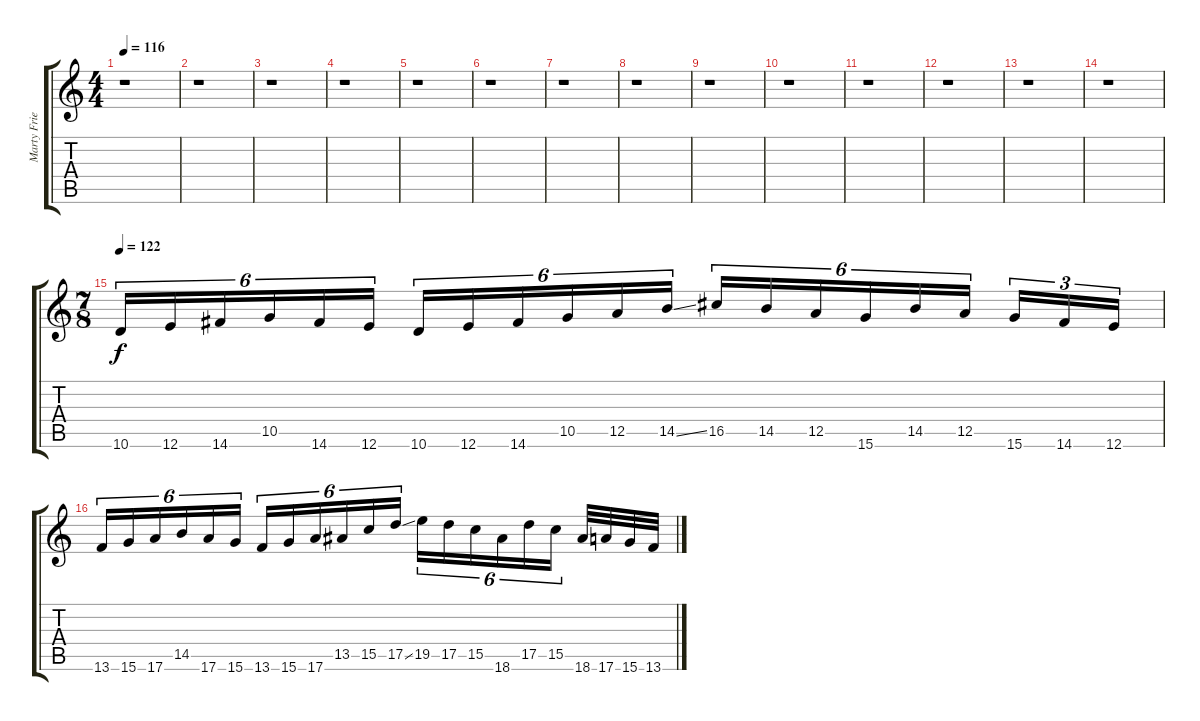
\track ("Marty Friedman" "Marty Frie") {instrument acousticguitarsteel}
\staff {score tabs}
\tuning (E4 B3 G3 D3 A2 E2) {hide}
\ts (4 4)
\tempo 116
\clef g2
\ks c
r.1{dy f} |
r.1 |
r.1 |
r.1 |
r.1 |
r.1 |
r.1 |
r.1 |
r.1 |
r.1 |
r.1 |
r.1 |
r.1 |
r.1 |
\ts (7 8)
\tempo 122
10.6.16{tu (6 4) instrument overdrivenguitar} 12.6.16{tu (6 4)} 14.6.16{tu (6 4)} 10.5.16{tu (6 4)} 14.6.16{tu (6 4)} 12.6.16{tu (6 4)} 10.6.16{tu (6 4)} 12.6.16{tu (6 4)} 14.6.16{tu (6 4)} 10.5.16{tu (6 4)} 12.5.16{tu (6 4)} 14.5{ss}.16{tu (6 4)} 16.5.16{tu (6 4)} 14.5.16{tu (6 4)} 12.5.16{tu (6 4)} 15.6.16{tu (6 4)} 14.5.16{tu (6 4)} 12.5.16{tu (6 4)} 15.6.16{tu (3 2)} 14.6.16{tu (3 2)} 12.6.16{tu (3 2)} |
13.6.16{tu (6 4)} 15.6.16{tu (6 4)} 17.6.16{tu (6 4)} 14.5.16{tu (6 4)} 17.6.16{tu (6 4)} 15.6.16{tu (6 4)} 13.6.16{tu (6 4)} 15.6.16{tu (6 4)} 17.6.16{tu (6 4)} 13.5.16{tu (6 4)} 15.5.16{tu (6 4)} 17.5{ss}.16{tu (6 4)} 19.5.16{tu (6 4)} 17.5.16{tu (6 4)} 15.5.16{tu (6 4)} 18.6.16{tu (6 4)} 17.5.16{tu (6 4)} 15.5.16{tu (6 4)} 18.6.32 17.6.32 15.6.32 13.6.32
